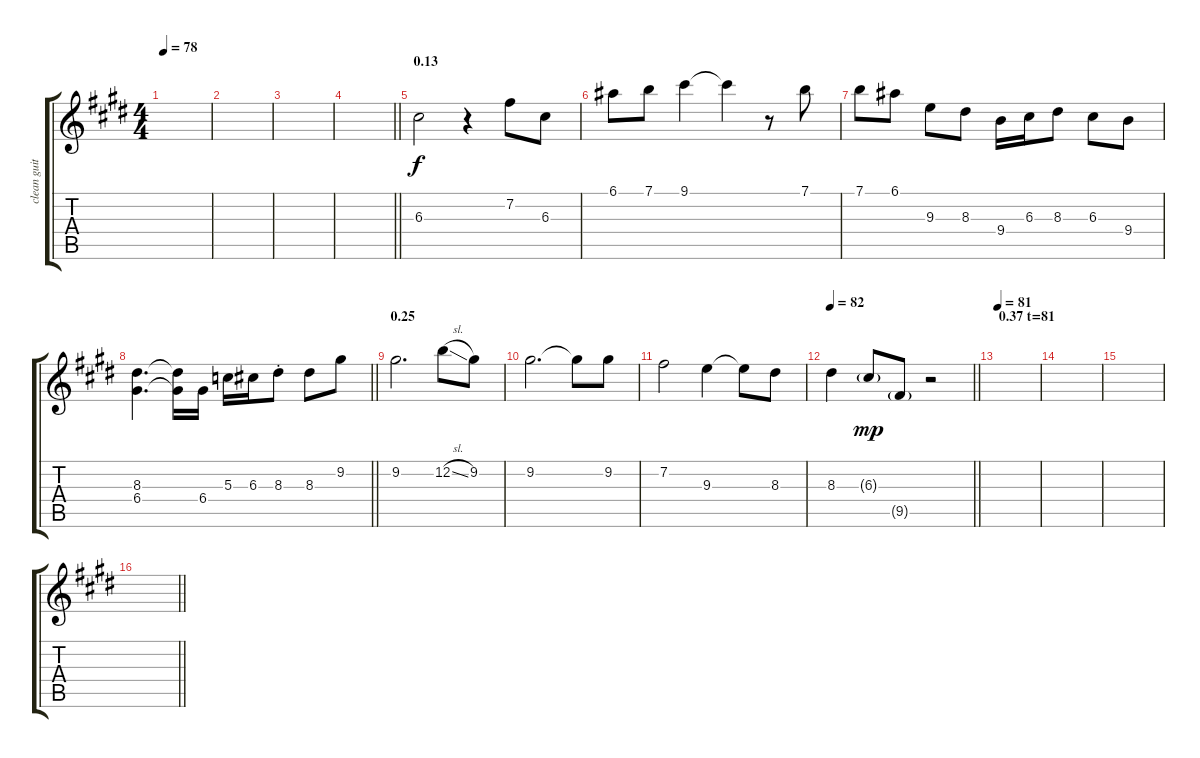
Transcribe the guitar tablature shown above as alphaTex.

\track ("clean guitar" "clean guit") {instrument electricguitarjazz}
\staff {score tabs}
\tuning (E4 B3 G3 D3 A2 E2) {hide}
\ts (4 4)
\tempo 78
\clef g2
\ks e
|
|
|
\barLineRight lightlight
|
\section ("" "0.13")
6.3.2 r.4 7.2.8 6.3.8 |
6.1.8 7.1.8 9.1.4 9.1{t}.4 r.8 7.1.8 |
7.1.8 6.1.8 9.3.8 8.3.8 9.4.16 6.3.16 8.3.8 6.3.8 9.4.8 |
\barLineRight lightlight
(8.3 6.4).4{d} (8.3{t} 6.4{t}).16 6.4.16 5.3.16 6.3.16 8.3{st}.8 8.3.8 9.2.8 |
\section ("" "0.25")
9.2.2{d} 12.2{sl}.8 9.2.8 |
9.2.2{d} 9.2{t}.8 9.2.8 |
7.2.2 9.3.4 9.3{t}.8 8.3.8 |
\tempo 82
\barLineRight lightlight
8.3.4 6.3{g}.8{dy mp} 9.5{g}.8 r.2 |
\section ("" "0.37 t=81")
\tempo 81
|
|
|
\barLineRight lightlight
